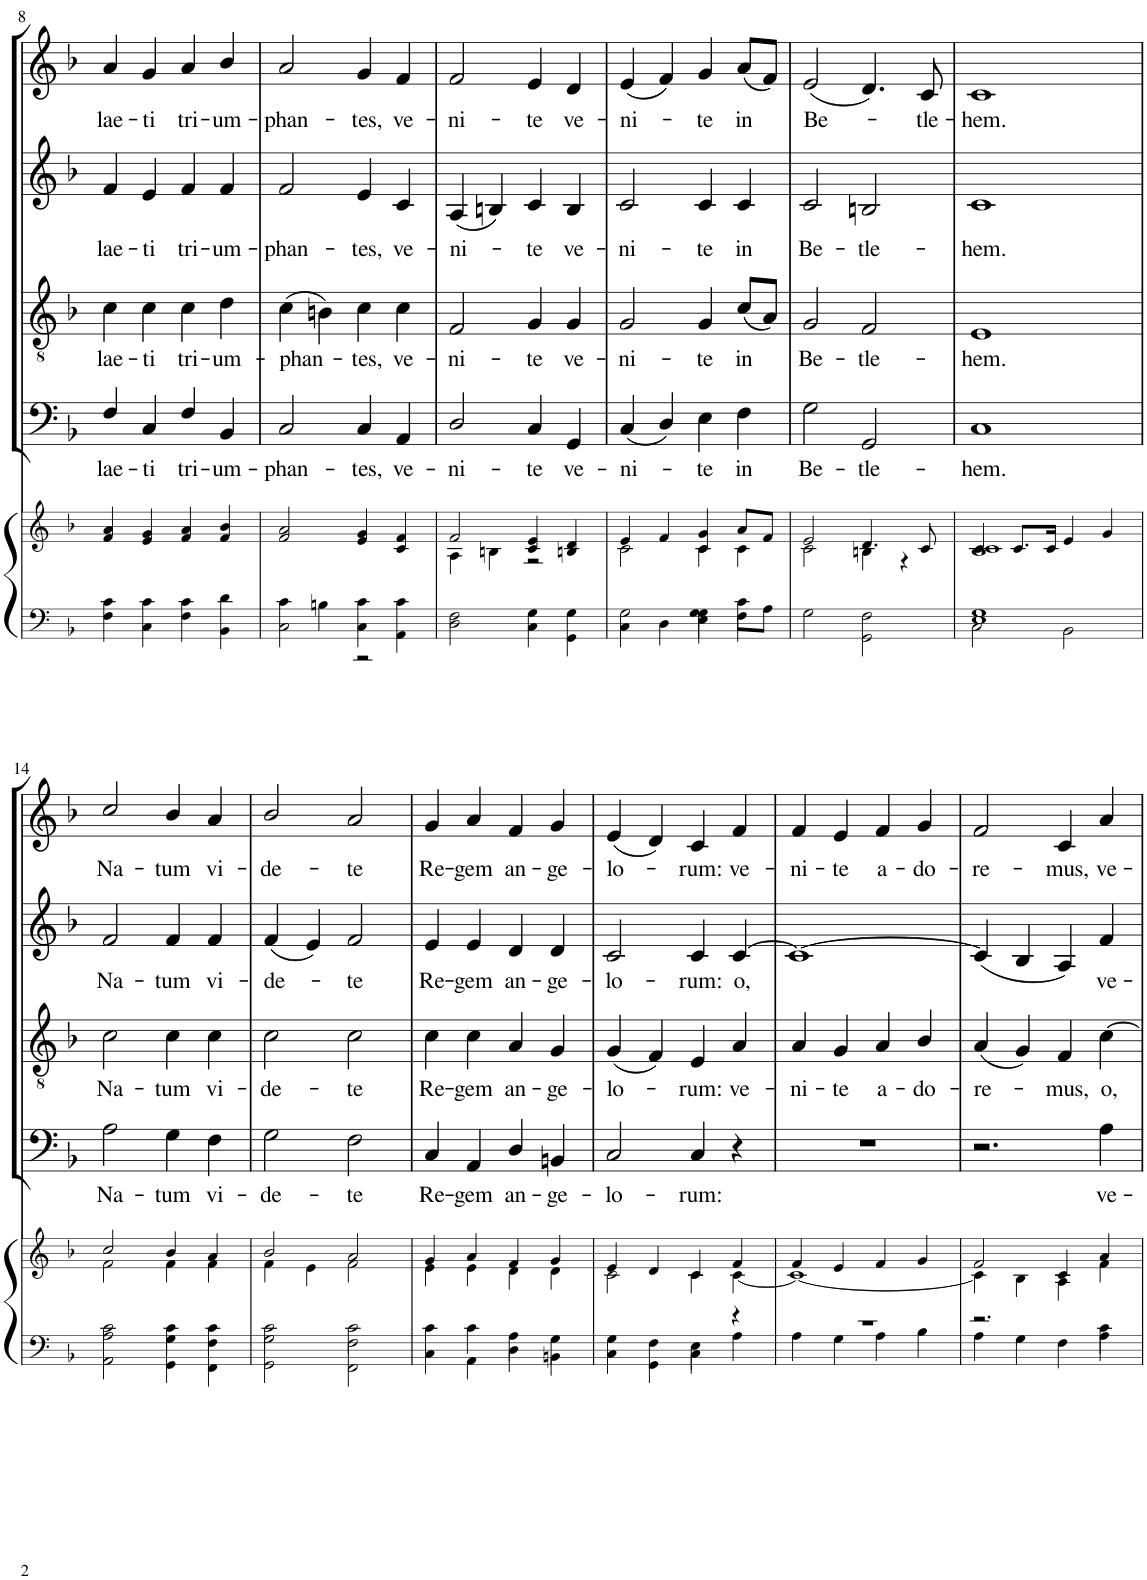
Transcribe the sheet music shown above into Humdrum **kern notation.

**kern	**kern	**kern	**text	**kern	**text	**kern	**text	**kern	**text
*part6	*part5	*part4	*part4	*part3	*part3	*part2	*part2	*part1	*part1
*staff6	*staff5	*staff4	*staff4	*staff3	*staff3	*staff2	*staff2	*staff1	*staff1
*I"Staff-1	*I"Organo	*I"Bassi	*	*I"Tenori	*	*I"Contralti	*	*I"Soprani	*
!!LO:PB:g=z
*clefF4	*clefG2	*clefF4	*	*clefGv2	*	*clefG2	*	*clefG2	*
*	*	*	*	*	*	*	*	*Trd1c2	*
*k[b-]	*k[b-]	*k[b-]	*	*k[b-]	*	*k[b-]	*	*k[b-]	*
*M4/4	*M4/4	*M4/4	*	*M4/4	*	*M4/4	*	*M4/4	*
=8	=8	=8	=8	=8	=8	=8	=8	=8	=8
!	!	!	!LO:LY:b	!	!LO:LY:b	!	!LO:LY:b	!	!LO:LY:b
4F\ 4c\	4f/ 4a/	4F/	lae-	4c\	lae-	4f/	lae-	4a/	lae-
!	!	!	!LO:LY:b	!	!LO:LY:b	!	!LO:LY:b	!	!LO:LY:b
4C\ 4c\	4e/ 4g/	4C/	-ti	4c\	-ti	4e/	-ti	4g/	-ti
!	!	!	!LO:LY:b	!	!LO:LY:b	!	!LO:LY:b	!	!LO:LY:b
4F\ 4c\	4f/ 4a/	4F/	tri-	4c\	tri-	4f/	tri-	4a/	tri-
!	!	!	!LO:LY:b	!	!LO:LY:b	!	!LO:LY:b	!	!LO:LY:b
4BB-\ 4d\	4f/ 4b-/	4BB-/	-um-	4d\	-um-	4f/	-um-	4b-/	-um-
=9	=9	=9	=9	=9	=9	=9	=9	=9	=9
*^	*	*	*	*	*	*	*	*	*
!	!	!	!	!LO:LY:b	!	!LO:LY:b	!	!LO:LY:b	!	!LO:LY:b
2C\	4c\	2f/ 2a/	2C/	-phan-	(4c\	-phan-	2f/	-phan-	2a/	-phan-
.	4Bn\	.	.	.	4Bn\)	.	.	.	.	.
!	!	!	!	!LO:LY:b	!	!LO:LY:b	!	!LO:LY:b	!	!LO:LY:b
4C\ 4c\	2r	4e/ 4g/	4C/	-tes,	4c\	-tes,	4e/	-tes,	4g/	-tes,
!	!	!	!	!LO:LY:b	!	!LO:LY:b	!	!LO:LY:b	!	!LO:LY:b
4AA\ 4c\	.	4c/ 4f/	4AA/	ve-	4c\	ve-	4c/	ve-	4f/	ve-
*v	*v	*	*	*	*	*	*	*	*	*
=10	=10	=10	=10	=10	=10	=10	=10	=10	=10
*	*^	*	*	*	*	*	*	*	*
!	!	!	!	!LO:LY:b	!	!LO:LY:b	!	!LO:LY:b	!	!LO:LY:b
2D\ 2F\	2f/	4A\	2D/	-ni-	2F/	-ni-	(4A/	-ni-	2f/	-ni-
.	.	4Bn\	.	.	.	.	4Bn/)	.	.	.
!	!	!	!	!LO:LY:b	!	!LO:LY:b	!	!LO:LY:b	!	!LO:LY:b
4C\ 4G\	4c/ 4e/	2r	4C/	-te	4G/	-te	4c/	-te	4e/	-te
!	!	!	!	!LO:LY:b	!	!LO:LY:b	!	!LO:LY:b	!	!LO:LY:b
4GG\ 4G\	4Bn/ 4d/	.	4GG/	ve-	4G/	ve-	4B/	ve-	4d/	ve-
=11	=11	=11	=11	=11	=11	=11	=11	=11	=11	=11
*^	*	*	*	*	*	*	*	*	*	*
!	!	!	!	!	!LO:LY:b	!	!LO:LY:b	!	!LO:LY:b	!	!LO:LY:b
4C\	2G\	4e/	2c\	(4C/	-ni-	2G/	-ni-	2c/	-ni-	(4e/	-ni-
4D\	.	4f/	.	4D/)	.	.	.	.	.	4f/)	.
!	!	!	!	!	!LO:LY:b	!	!LO:LY:b	!	!LO:LY:b	!	!LO:LY:b
4E\ 4G\	4G\	4c/ 4g/	4c\	4E\	-te	4G/	-te	4c/	-te	4g/	-te
!	!	!	!	!	!LO:LY:b	!	!LO:LY:b	!	!LO:LY:b	!	!LO:LY:b
4F\	8c\L	8a/L	4c\	4F\	in	(8c/L	in	4c/	in	(8a/L	in
.	8A\J	8f/J	.	.	.	8A/J)	.	.	.	8f/J)	.
=12	=12	=12	=12	=12	=12	=12	=12	=12	=12	=12	=12
!	!	!	!	!	!LO:LY:b	!	!LO:LY:b	!	!LO:LY:b	!	!LO:LY:b
*v	*v	*	*	*	*	*	*	*	*	*	*
2G\	2e/	2c\	2G\	Be-	2G/	Be-	2c/	Be-	(2e/	Be-
!	!	!	!	!LO:LY:b	!	!LO:LY:b	!	!LO:LY:b	!	!
2GG\ 2F\	4.d/	4Bn\	2GG/	-tle-	2F/	-tle-	2Bn/	-tle-	4.d/)	.
.	.	4r	.	.	.	.	.	.	.	.
!	!	!	!	!	!	!	!	!	!	!LO:LY:b
.	8c/	.	.	.	.	.	.	.	8c/	-tle-
=13	=13	=13	=13	=13	=13	=13	=13	=13	=13	=13
*^	*	*	*	*	*	*	*	*	*	*
!	!	!	!	!	!LO:LY:b	!	!LO:LY:b	!	!LO:LY:b	!	!LO:LY:b
2C\	1E 1G	4c/	1B- 1c	1C	-hem.	1E	-hem.	1c	-hem.	1c	-hem.
.	.	8.c/L	.	.	.	.	.	.	.	.	.
.	.	16c/Jk	.	.	.	.	.	.	.	.	.
2BB-\	.	4e/	.	.	.	.	.	.	.	.	.
.	.	4g/	.	.	.	.	.	.	.	.	.
!!LO:LB:g=z
=14	=14	=14	=14	=14	=14	=14	=14	=14	=14	=14	=14
!	!	!	!	!	!LO:LY:b	!	!LO:LY:b	!	!LO:LY:b	!	!LO:LY:b
2AA\ 2A\	2c\	2cc/	2f\	2A\	Na-	2c\	Na-	2f/	Na-	2cc/	Na-
!	!	!	!	!	!LO:LY:b	!	!LO:LY:b	!	!LO:LY:b	!	!LO:LY:b
4GG\ 4G\	4c\	4b-/	4f\	4G\	-tum	4c\	-tum	4f/	-tum	4b-/	-tum
!	!	!	!	!	!LO:LY:b	!	!LO:LY:b	!	!LO:LY:b	!	!LO:LY:b
4FF\ 4F\	4c\	4a/	4f\	4F\	vi-	4c\	vi-	4f/	vi-	4a/	vi-
=15	=15	=15	=15	=15	=15	=15	=15	=15	=15	=15	=15
!	!	!	!	!	!LO:LY:b	!	!LO:LY:b	!	!LO:LY:b	!	!LO:LY:b
2GG\ 2G\	2c\	2b-/	4f\	2G\	-de-	2c\	-de-	(4f/	-de-	2b-/	-de-
.	.	.	4e\	.	.	.	.	4e/)	.	.	.
!	!	!	!	!	!LO:LY:b	!	!LO:LY:b	!	!LO:LY:b	!	!LO:LY:b
2FF\ 2F\	2c\	2a/	2f\	2F\	-te	2c\	-te	2f/	-te	2a/	-te
=16	=16	=16	=16	=16	=16	=16	=16	=16	=16	=16	=16
!	!	!	!	!	!LO:LY:b	!	!LO:LY:b	!	!LO:LY:b	!	!LO:LY:b
4C\	4c\	4g/	4e\	4C/	Re-	4c\	Re-	4e/	Re-	4g/	Re-
!	!	!	!	!	!LO:LY:b	!	!LO:LY:b	!	!LO:LY:b	!	!LO:LY:b
4AA\	4c\	4a/	4e\	4AA/	-gem	4c\	-gem	4e/	-gem	4a/	-gem
!	!	!	!	!	!LO:LY:b	!	!LO:LY:b	!	!LO:LY:b	!	!LO:LY:b
4D\	4A\	4f/	4d\	4D/	an-	4A/	an-	4d/	an-	4f/	an-
!	!	!	!	!	!LO:LY:b	!	!LO:LY:b	!	!LO:LY:b	!	!LO:LY:b
4BBn\	4G\	4g/	4d\	4BBn/	-ge-	4G/	-ge-	4d/	-ge-	4g/	-ge-
=17	=17	=17	=17	=17	=17	=17	=17	=17	=17	=17	=17
!	!	!	!	!	!LO:LY:b	!	!LO:LY:b	!	!LO:LY:b	!	!LO:LY:b
4C\	4G\	4e/	2c\	2C/	-lo-	(4G/	-lo-	2c/	-lo-	(4e/	-lo-
4GG\	4F\	4d/	.	.	.	4F/)	.	.	.	4d/)	.
!	!	!	!	!	!LO:LY:b	!	!LO:LY:b	!	!LO:LY:b	!	!LO:LY:b
4C\	4E\	4c/	4c\	4C/	-rum:	4E/	-rum:	4c/	-rum:	4c/	-rum:
!	!	!	!	!	!	!	!LO:LY:b	!	!LO:LY:b	!	!LO:LY:b
4r	4A\	4f/	[4c\	4r	.	4A/	ve-	[4c/	o,	4f/	ve-
=18	=18	=18	=18	=18	=18	=18	=18	=18	=18	=18	=18
!	!	!	!	!	!	!	!LO:LY:b	!	!	!	!LO:LY:b
1r	4A\	4f/	1c_	1r	.	4A/	-ni-	1c_	.	4f/	-ni-
!	!	!	!	!	!	!	!LO:LY:b	!	!	!	!LO:LY:b
.	4G\	4e/	.	.	.	4G/	-te	.	.	4e/	-te
!	!	!	!	!	!	!	!LO:LY:b	!	!	!	!LO:LY:b
.	4A\	4f/	.	.	.	4A/	a-	.	.	4f/	a-
!	!	!	!	!	!	!	!LO:LY:b	!	!	!	!LO:LY:b
.	4B-\	4g/	.	.	.	4B-/	-do-	.	.	4g/	-do-
=19	=19	=19	=19	=19	=19	=19	=19	=19	=19	=19	=19
!	!	!	!	!	!	!	!LO:LY:b	!	!	!	!LO:LY:b
2.r	4A\	2f/	4c\]	2.r	.	(4A/	-re-	(4c/]	.	2f/	-re-
.	4G\	.	4B-\	.	.	4G/)	.	4B-/	.	.	.
!	!	!	!	!	!	!	!LO:LY:b	!	!	!	!LO:LY:b
.	4F\	4c/	4A\	.	.	4F/	-mus,	4A/)	.	4c/	-mus,
!	!	!	!	!	!LO:LY:b	!	!LO:LY:b	!	!LO:LY:b	!	!LO:LY:b
4A\	4c\	4a/	4f\	4A\	ve-	[4c\	o,	4f/	ve-	4a/	ve-
*v	*v	*	*	*	*	*	*	*	*	*	*
*	*v	*v	*	*	*	*	*	*	*	*
=	=	=	=	=	=	=	=	=	=
*-	*-	*-	*-	*-	*-	*-	*-	*-	*-
